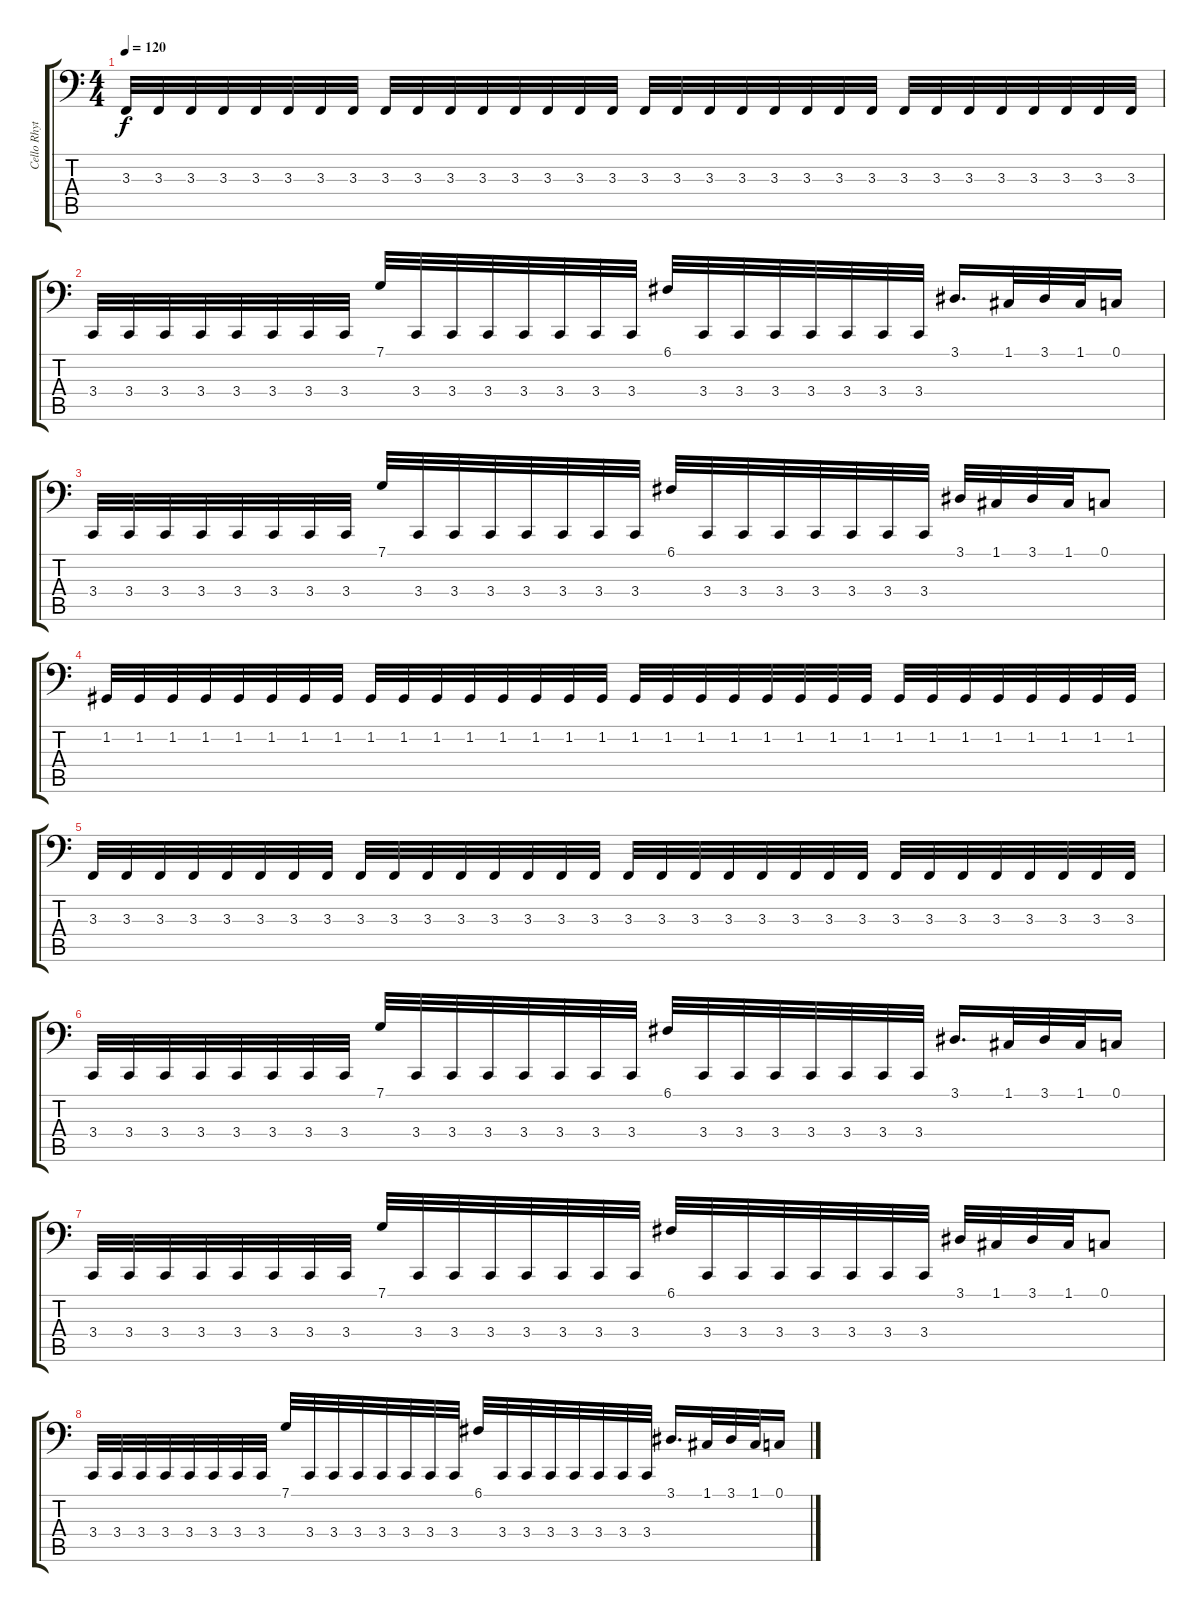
\track ("Cello Rhythm 1" "Cello Rhyt") {instrument cello}
\staff {score tabs}
\tuning (C3 G2 D2 A1 E1 B0) {hide}
\ts (4 4)
\tempo 120
\clef f4
\ks c
3.3.32{dy f} 3.3.32 3.3.32 3.3.32 3.3.32 3.3.32 3.3.32 3.3.32 3.3.32 3.3.32 3.3.32 3.3.32 3.3.32 3.3.32 3.3.32 3.3.32 3.3.32 3.3.32 3.3.32 3.3.32 3.3.32 3.3.32 3.3.32 3.3.32 3.3.32 3.3.32 3.3.32 3.3.32 3.3.32 3.3.32 3.3.32 3.3.32 |
3.4.32 3.4.32 3.4.32 3.4.32 3.4.32 3.4.32 3.4.32 3.4.32 7.1.32 3.4.32 3.4.32 3.4.32 3.4.32 3.4.32 3.4.32 3.4.32 6.1.32 3.4.32 3.4.32 3.4.32 3.4.32 3.4.32 3.4.32 3.4.32 3.1.16{d} 1.1.32 3.1.32 1.1.32 0.1.16 |
3.4.32 3.4.32 3.4.32 3.4.32 3.4.32 3.4.32 3.4.32 3.4.32 7.1.32 3.4.32 3.4.32 3.4.32 3.4.32 3.4.32 3.4.32 3.4.32 6.1.32 3.4.32 3.4.32 3.4.32 3.4.32 3.4.32 3.4.32 3.4.32 3.1.32 1.1.32 3.1.32 1.1.32 0.1.8 |
1.2.32 1.2.32 1.2.32 1.2.32 1.2.32 1.2.32 1.2.32 1.2.32 1.2.32 1.2.32 1.2.32 1.2.32 1.2.32 1.2.32 1.2.32 1.2.32 1.2.32 1.2.32 1.2.32 1.2.32 1.2.32 1.2.32 1.2.32 1.2.32 1.2.32 1.2.32 1.2.32 1.2.32 1.2.32 1.2.32 1.2.32 1.2.32 |
3.3.32 3.3.32 3.3.32 3.3.32 3.3.32 3.3.32 3.3.32 3.3.32 3.3.32 3.3.32 3.3.32 3.3.32 3.3.32 3.3.32 3.3.32 3.3.32 3.3.32 3.3.32 3.3.32 3.3.32 3.3.32 3.3.32 3.3.32 3.3.32 3.3.32 3.3.32 3.3.32 3.3.32 3.3.32 3.3.32 3.3.32 3.3.32 |
3.4.32 3.4.32 3.4.32 3.4.32 3.4.32 3.4.32 3.4.32 3.4.32 7.1.32 3.4.32 3.4.32 3.4.32 3.4.32 3.4.32 3.4.32 3.4.32 6.1.32 3.4.32 3.4.32 3.4.32 3.4.32 3.4.32 3.4.32 3.4.32 3.1.16{d} 1.1.32 3.1.32 1.1.32 0.1.16 |
3.4.32 3.4.32 3.4.32 3.4.32 3.4.32 3.4.32 3.4.32 3.4.32 7.1.32 3.4.32 3.4.32 3.4.32 3.4.32 3.4.32 3.4.32 3.4.32 6.1.32 3.4.32 3.4.32 3.4.32 3.4.32 3.4.32 3.4.32 3.4.32 3.1.32 1.1.32 3.1.32 1.1.32 0.1.8 |
3.4.32 3.4.32 3.4.32 3.4.32 3.4.32 3.4.32 3.4.32 3.4.32 7.1.32 3.4.32 3.4.32 3.4.32 3.4.32 3.4.32 3.4.32 3.4.32 6.1.32 3.4.32 3.4.32 3.4.32 3.4.32 3.4.32 3.4.32 3.4.32 3.1.16{d} 1.1.32 3.1.32 1.1.32 0.1.16
